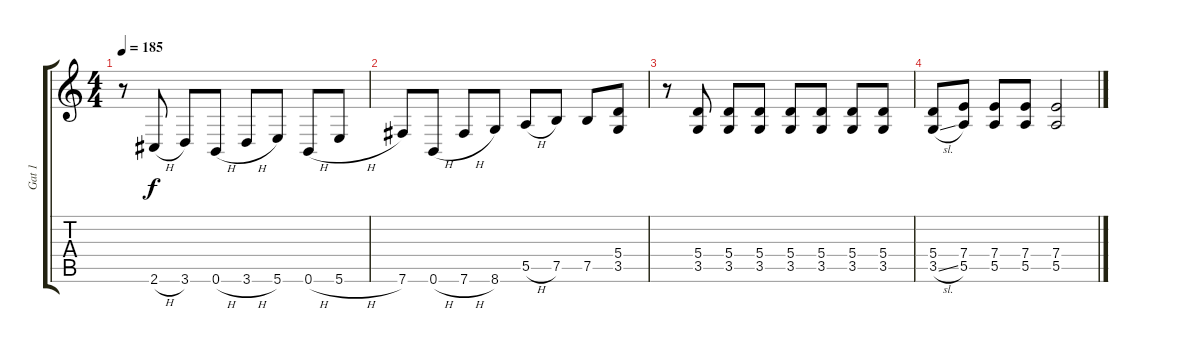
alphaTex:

\track ("Gat 1" "Gat 1") {instrument distortionguitar}
\staff {score tabs}
\tuning (B3 Gb3 D3 A2 E2 B1) {hide}
\ts (4 4)
\tempo 185
\clef g2
\ks c
r.8{dy f} 2.6{h}.8 3.6.8 0.6{h}.8 3.6{h}.8 5.6.8 0.6{h}.8 5.6{h}.8 |
7.6.8 0.6{h}.8 7.6{h}.8 8.6.8 5.5{h}.8 7.5.8 7.5.8 (5.4 3.5).8 |
r.8 (5.4 3.5).8 (5.4 3.5).8 (5.4 3.5).8 (5.4 3.5).8 (5.4 3.5).8 (5.4 3.5).8 (5.4 3.5).8 |
(5.4 3.5{sl}).8 (7.4 5.5).8 (7.4 5.5).8 (7.4 5.5).8 (7.4 5.5).2
